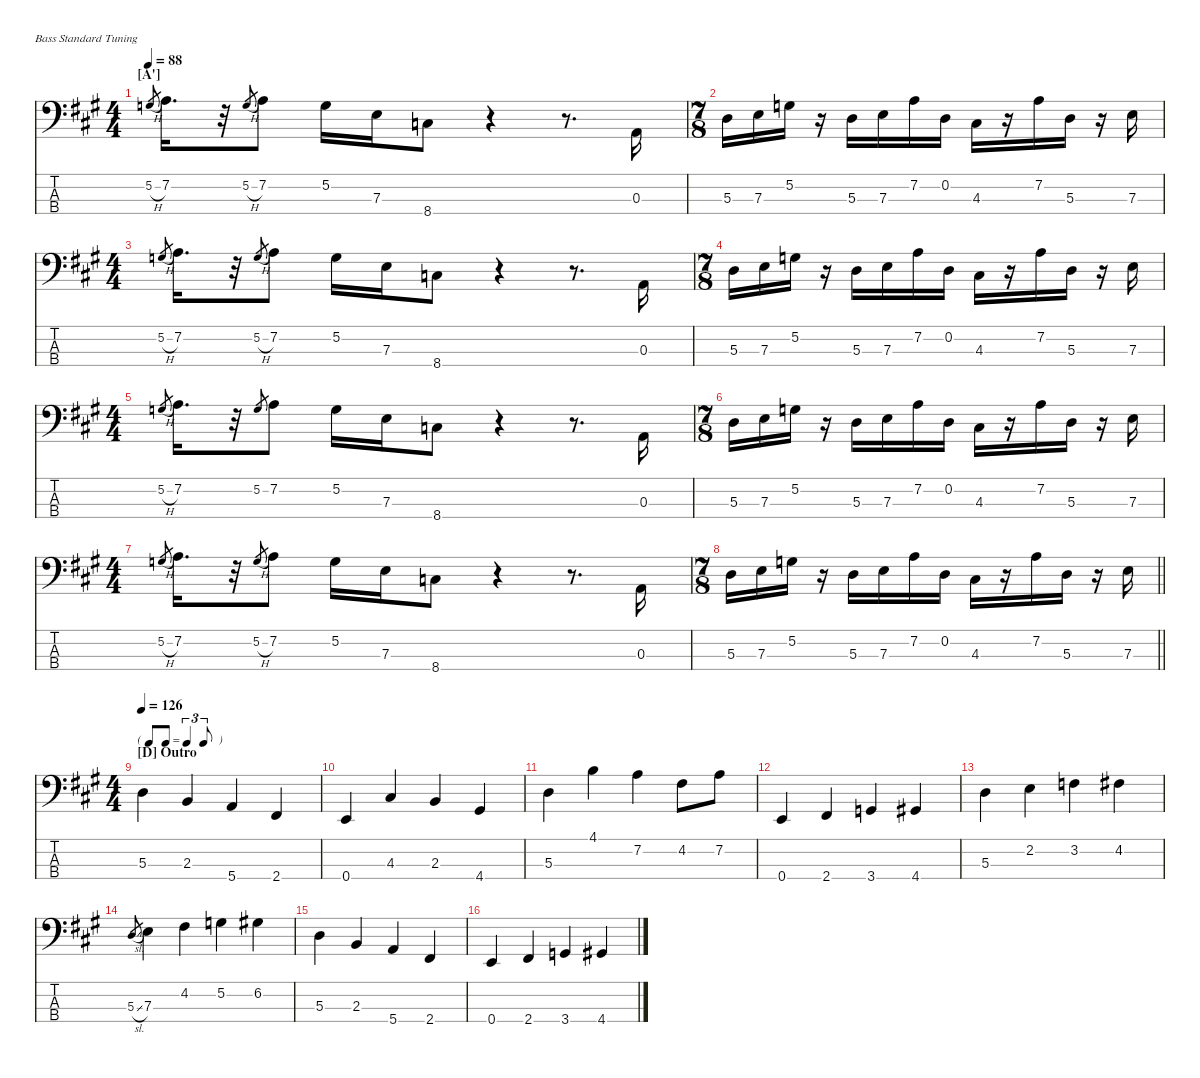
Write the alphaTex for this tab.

\hideDynamics
\bracketExtendMode nobrackets
\singleTrackTrackNamePolicy hidden
\multiTrackTrackNamePolicy hidden
\firstSystemTrackNameMode fullname
\firstSystemTrackNameOrientation horizontal
\otherSystemsTrackNameOrientation horizontal
\track ("Bass" "E-Bass") {defaultSystemsLayout 4 instrument electricbassfinger}
\staff {score tabs}
\tuning (G2 D2 A1 E1)
\ts (4 4)
\beaming (8 2 2 2 2)
\section ("A'" "")
\scale
0.532468
\tempo 88
\accidentals auto
\clef f4
\ottava regular
\simile none
\ks a
5.2{h acc forcenatural}.8{gr dy f beam Up} 7.2{acc forcenatural}.16{d beam Down} r.32{beam Down} 5.2{h acc forcenatural}.8{gr beam Up} 7.2{acc forcenatural}.8{beam Down} 5.2{acc forcenatural}.16{beam Down} 7.3{acc forcenatural}.16{beam Down} 8.4{acc forcenatural}.8{beam Down} r.4{beam Down} r.8{d beam Down} 0.3{acc forcenatural}.16{beam Up} |
\ts (7 8)
\beaming (8 2 2 2 1)
\scale
0.467532 5.3{acc forcenatural}.16{beam Down} 7.3{acc forcenatural}.16{beam Down} 5.2{acc forcenatural}.16{beam Down} r.16{beam Down} 5.3{acc forcenatural}.16{beam Down} 7.3{acc forcenatural}.16{beam Down} 7.2{acc forcenatural}.16{beam Down} 0.2{acc forcenatural}.16{beam Down} 4.3{acc #}.16{beam Down} r.16{beam Down} 7.2{acc forcenatural}.16{beam Down} 5.3{acc forcenatural}.16{beam Down} r.16{beam Down} 7.3{acc forcenatural}.16{beam Down} |
\ts (4 4)
\beaming (8 2 2 2 2)
\scale
0.534196 5.2{h acc forcenatural}.8{gr beam Up} 7.2{acc forcenatural}.16{d beam Down} r.32{beam Down} 5.2{h acc forcenatural}.8{gr beam Up} 7.2{acc forcenatural}.8{beam Down} 5.2{acc forcenatural}.16{beam Down} 7.3{acc forcenatural}.16{beam Down} 8.4{acc forcenatural}.8{beam Down} r.4{beam Down} r.8{d beam Down} 0.3{acc forcenatural}.16{beam Up} |
\ts (7 8)
\beaming (8 2 2 2 1)
\scale
0.465804 5.3{acc forcenatural}.16{beam Down} 7.3{acc forcenatural}.16{beam Down} 5.2{acc forcenatural}.16{beam Down} r.16{beam Down} 5.3{acc forcenatural}.16{beam Down} 7.3{acc forcenatural}.16{beam Down} 7.2{acc forcenatural}.16{beam Down} 0.2{acc forcenatural}.16{beam Down} 4.3{acc #}.16{beam Down} r.16{beam Down} 7.2{acc forcenatural}.16{beam Down} 5.3{acc forcenatural}.16{beam Down} r.16{beam Down} 7.3{acc forcenatural}.16{beam Down} |
\ts (4 4)
\beaming (8 2 2 2 2)
\scale
0.534196 5.2{h acc forcenatural}.8{gr beam Up} 7.2{acc forcenatural}.16{d beam Down} r.32{beam Down} 5.2{acc forcenatural}.8{gr beam Up} 7.2{acc forcenatural}.8{beam Down} 5.2{acc forcenatural}.16{beam Down} 7.3{acc forcenatural}.16{beam Down} 8.4{acc forcenatural}.8{beam Down} r.4{beam Down} r.8{d beam Down} 0.3{acc forcenatural}.16{beam Up} |
\ts (7 8)
\beaming (8 2 2 2 1)
\scale
0.465804 5.3{acc forcenatural}.16{beam Down} 7.3{acc forcenatural}.16{beam Down} 5.2{acc forcenatural}.16{beam Down} r.16{beam Down} 5.3{acc forcenatural}.16{beam Down} 7.3{acc forcenatural}.16{beam Down} 7.2{acc forcenatural}.16{beam Down} 0.2{acc forcenatural}.16{beam Down} 4.3{acc #}.16{beam Down} r.16{beam Down} 7.2{acc forcenatural}.16{beam Down} 5.3{acc forcenatural}.16{beam Down} r.16{beam Down} 7.3{acc forcenatural}.16{beam Down} |
\ts (4 4)
\beaming (8 2 2 2 2)
\scale
0.534196 5.2{h acc forcenatural}.8{gr beam Up} 7.2{acc forcenatural}.16{d beam Down} r.32{beam Down} 5.2{h acc forcenatural}.8{gr beam Up} 7.2{acc forcenatural}.8{beam Down} 5.2{acc forcenatural}.16{beam Down} 7.3{acc forcenatural}.16{beam Down} 8.4{acc forcenatural}.8{beam Down} r.4{beam Down} r.8{d beam Down} 0.3{acc forcenatural}.16{beam Up} |
\ts (7 8)
\beaming (8 2 2 2 1)
\scale
0.465804
\barLineRight lightlight
5.3{acc forcenatural}.16{beam Down} 7.3{acc forcenatural}.16{beam Down} 5.2{acc forcenatural}.16{beam Down} r.16{beam Down} 5.3{acc forcenatural}.16{beam Down} 7.3{acc forcenatural}.16{beam Down} 7.2{acc forcenatural}.16{beam Down} 0.2{acc forcenatural}.16{beam Down} 4.3{acc #}.16{beam Down} r.16{beam Down} 7.2{acc forcenatural}.16{beam Down} 5.3{acc forcenatural}.16{beam Down} r.16{beam Down} 7.3{acc forcenatural}.16{beam Down} |
\ts (4 4)
\beaming (8 2 2 2 2)
\tf triplet8th
\section ("D" "Outro")
\scale
0.518072
\tempo 126
5.3{acc forcenatural}.4{beam Down} 2.3{acc forcenatural}.4{beam Up} 5.4{acc forcenatural}.4{beam Up} 2.4{acc #}.4{beam Up} |
\scale
0.481928 0.4{acc forcenatural}.4{beam Up} 4.3{acc #}.4{beam Up} 2.3{acc forcenatural}.4{beam Up} 4.4{acc #}.4{beam Up} |
\scale
0.5 5.3{acc forcenatural}.4{beam Down} 4.1{acc forcenatural}.4{beam Down} 7.2{acc forcenatural}.4{beam Down} 4.2{acc #}.8{beam Down} 7.2{acc forcenatural}.8{beam Down} |
\scale
0.5 0.4{acc forcenatural}.4{beam Up} 2.4{acc #}.4{beam Up} 3.4{acc forcenatural}.4{beam Up} 4.4{acc #}.4{beam Up} |
\scale
0.488798 5.3{acc forcenatural}.4{beam Down} 2.2{acc forcenatural}.4{beam Down} 3.2{acc forcenatural}.4{beam Down} 4.2{acc #}.4{beam Down} |
\scale
0.511202 5.3{sl acc forcenatural}.8{gr beam Up} 7.3{acc forcenatural}.4{beam Down} 4.2{acc #}.4{beam Down} 5.2{acc forcenatural}.4{beam Down} 6.2{acc #}.4{beam Down} |
\scale
0.5 5.3{acc forcenatural}.4{beam Down} 2.3{acc forcenatural}.4{beam Up} 5.4{acc forcenatural}.4{beam Up} 2.4{acc #}.4{beam Up} |
\scale
0.5 0.4{acc forcenatural}.4{beam Up} 2.4{acc #}.4{beam Up} 3.4{acc forcenatural}.4{beam Up} 4.4{acc #}.4{beam Up}
